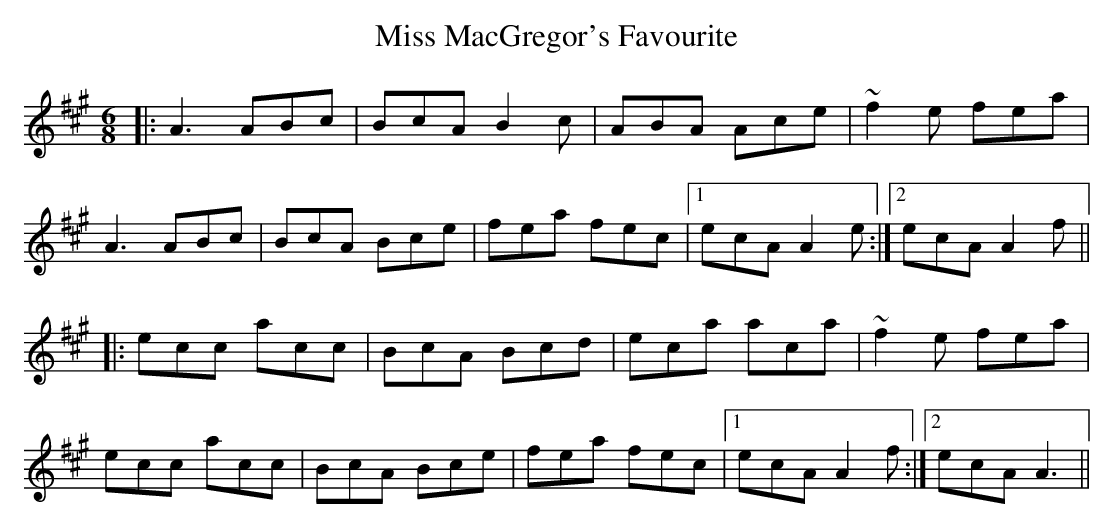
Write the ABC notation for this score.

X:1
T: Miss MacGregor's Favourite
M: 6/8
L: 1/8
K: Amaj
|: A3 ABc | BcA B2c | ABA Ace | ~f2e fea |
A3 ABc | BcA Bce | fea fec |1 ecA A2e :|2 ecA A2f ||
|: ecc acc | BcA Bcd | eca aca | ~f2e fea |
ecc acc | BcA Bce | fea fec |1 ecA A2f :|2 ecA A3 ||
